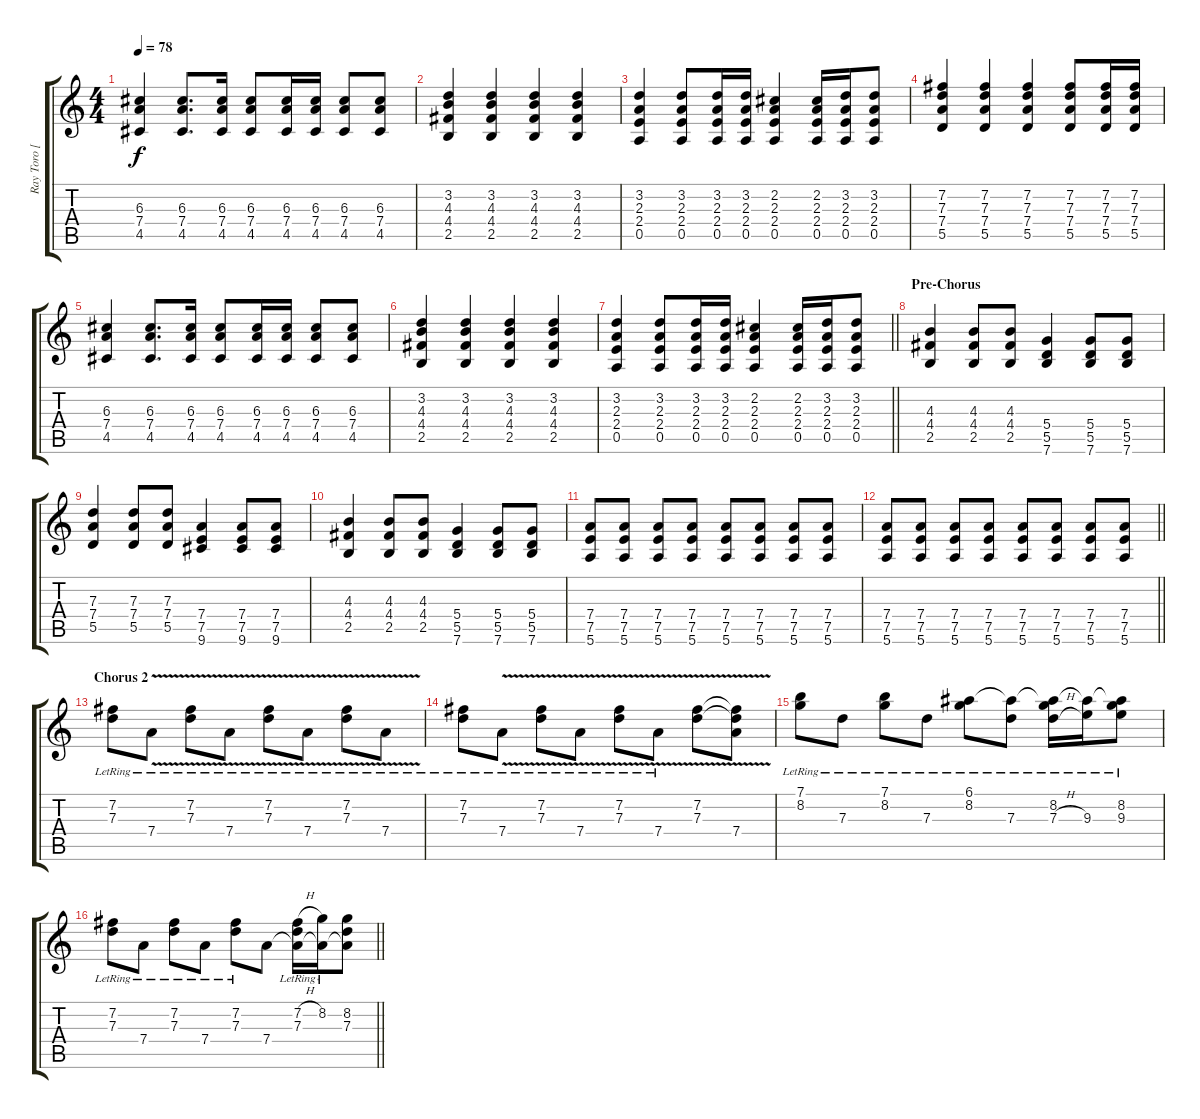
\track ("Ray Toro [Guitar]" "Ray Toro [") {instrument distortionguitar}
\staff {score tabs}
\tuning (E4 B3 G3 D3 A2 E2) {hide}
\ts (4 4)
\tempo 78
\clef g2
\ks c
(6.3 7.4 4.5).4{dy f} (6.3 7.4 4.5).8{d} (6.3 7.4 4.5).16 (6.3 7.4 4.5).8 (6.3 7.4 4.5).16 (6.3 7.4 4.5).16 (6.3 7.4 4.5).8 (6.3 7.4 4.5).8 |
(3.2 4.3 4.4 2.5).4 (3.2 4.3 4.4 2.5).4 (3.2 4.3 4.4 2.5).4 (3.2 4.3 4.4 2.5).4 |
(3.2 2.3 2.4 0.5).4 (3.2 2.3 2.4 0.5).8 (3.2 2.3 2.4 0.5).16 (3.2 2.3 2.4 0.5).16 (2.2 2.3 2.4 0.5).4 (2.2 2.3 2.4 0.5).16 (3.2 2.3 2.4 0.5).16 (3.2 2.3 2.4 0.5).8 |
(7.2 7.3 7.4 5.5).4 (7.2 7.3 7.4 5.5).4 (7.2 7.3 7.4 5.5).4 (7.2 7.3 7.4 5.5).8 (7.2 7.3 7.4 5.5).16 (7.2 7.3 7.4 5.5).16 |
(6.3 7.4 4.5).4 (6.3 7.4 4.5).8{d} (6.3 7.4 4.5).16 (6.3 7.4 4.5).8 (6.3 7.4 4.5).16 (6.3 7.4 4.5).16 (6.3 7.4 4.5).8 (6.3 7.4 4.5).8 |
(3.2 4.3 4.4 2.5).4 (3.2 4.3 4.4 2.5).4 (3.2 4.3 4.4 2.5).4 (3.2 4.3 4.4 2.5).4 |
\barLineRight lightlight
(3.2 2.3 2.4 0.5).4 (3.2 2.3 2.4 0.5).8 (3.2 2.3 2.4 0.5).16 (3.2 2.3 2.4 0.5).16 (2.2 2.3 2.4 0.5).4 (2.2 2.3 2.4 0.5).16 (3.2 2.3 2.4 0.5).16 (3.2 2.3 2.4 0.5).8 |
\section ("" "Pre-Chorus")
(4.3 4.4 2.5).4{volume 12 instrument distortionguitar} (4.3 4.4 2.5).8 (4.3 4.4 2.5).8 (5.4 5.5 7.6).4 (5.4 5.5 7.6).8 (5.4 5.5 7.6).8 |
(7.3 7.4 5.5).4 (7.3 7.4 5.5).8 (7.3 7.4 5.5).8 (7.4 7.5 9.6).4 (7.4 7.5 9.6).8 (7.4 7.5 9.6).8 |
(4.3 4.4 2.5).4 (4.3 4.4 2.5).8 (4.3 4.4 2.5).8 (5.4 5.5 7.6).4 (5.4 5.5 7.6).8 (5.4 5.5 7.6).8 |
(7.4 7.5 5.6).8 (7.4 7.5 5.6).8 (7.4 7.5 5.6).8 (7.4 7.5 5.6).8 (7.4 7.5 5.6).8 (7.4 7.5 5.6).8 (7.4 7.5 5.6).8 (7.4 7.5 5.6).8 |
\barLineRight lightlight
(7.4 7.5 5.6).8 (7.4 7.5 5.6).8 (7.4 7.5 5.6).8 (7.4 7.5 5.6).8 (7.4 7.5 5.6).8 (7.4 7.5 5.6).8 (7.4 7.5 5.6).8 (7.4 7.5 5.6).8 |
\section ("" "Chorus 2")
(7.2{lr} 7.3{lr}).8{volume 11 balance 1 instrument distortionguitar} 7.4{v lr}.8 (7.2{lr} 7.3{v lr}).8 7.4{v lr}.8 (7.2{lr} 7.3{v lr}).8 7.4{v lr}.8 (7.2{lr} 7.3{v lr}).8 7.4{v lr}.8 |
(7.2{lr} 7.3{lr}).8 7.4{v lr}.8 (7.2{lr} 7.3{v lr}).8 7.4{v lr}.8 (7.2{lr} 7.3{v lr}).8 7.4{v lr}.8 (7.2 7.3{v}).8 (7.2{t} 7.3{t} 7.4{v}).8 |
(7.1{lr} 8.2{lr}).8 7.3{lr}.8 (7.1{lr} 8.2{lr}).8 7.3{lr}.8 (6.1 8.2{lr}).8 (6.1{t} 7.3{lr}).8 (6.1{t} 8.2{lr} 7.3{h lr}).16 (6.1{t} 9.3{lr}).16 (6.1{t} 8.2{lr} 9.3{lr}).8 |
\barLineRight lightlight
(7.2{lr} 7.3{lr}).8 7.4{lr}.8 (7.2{lr} 7.3{lr}).8 7.4{lr}.8 (7.2{lr} 7.3{lr}).8 7.4.8 (7.2{h lr} 7.3{lr} 7.4{t}).16 (8.2{lr} 7.4{t}).16 (8.2 7.3 7.4{t}).8
